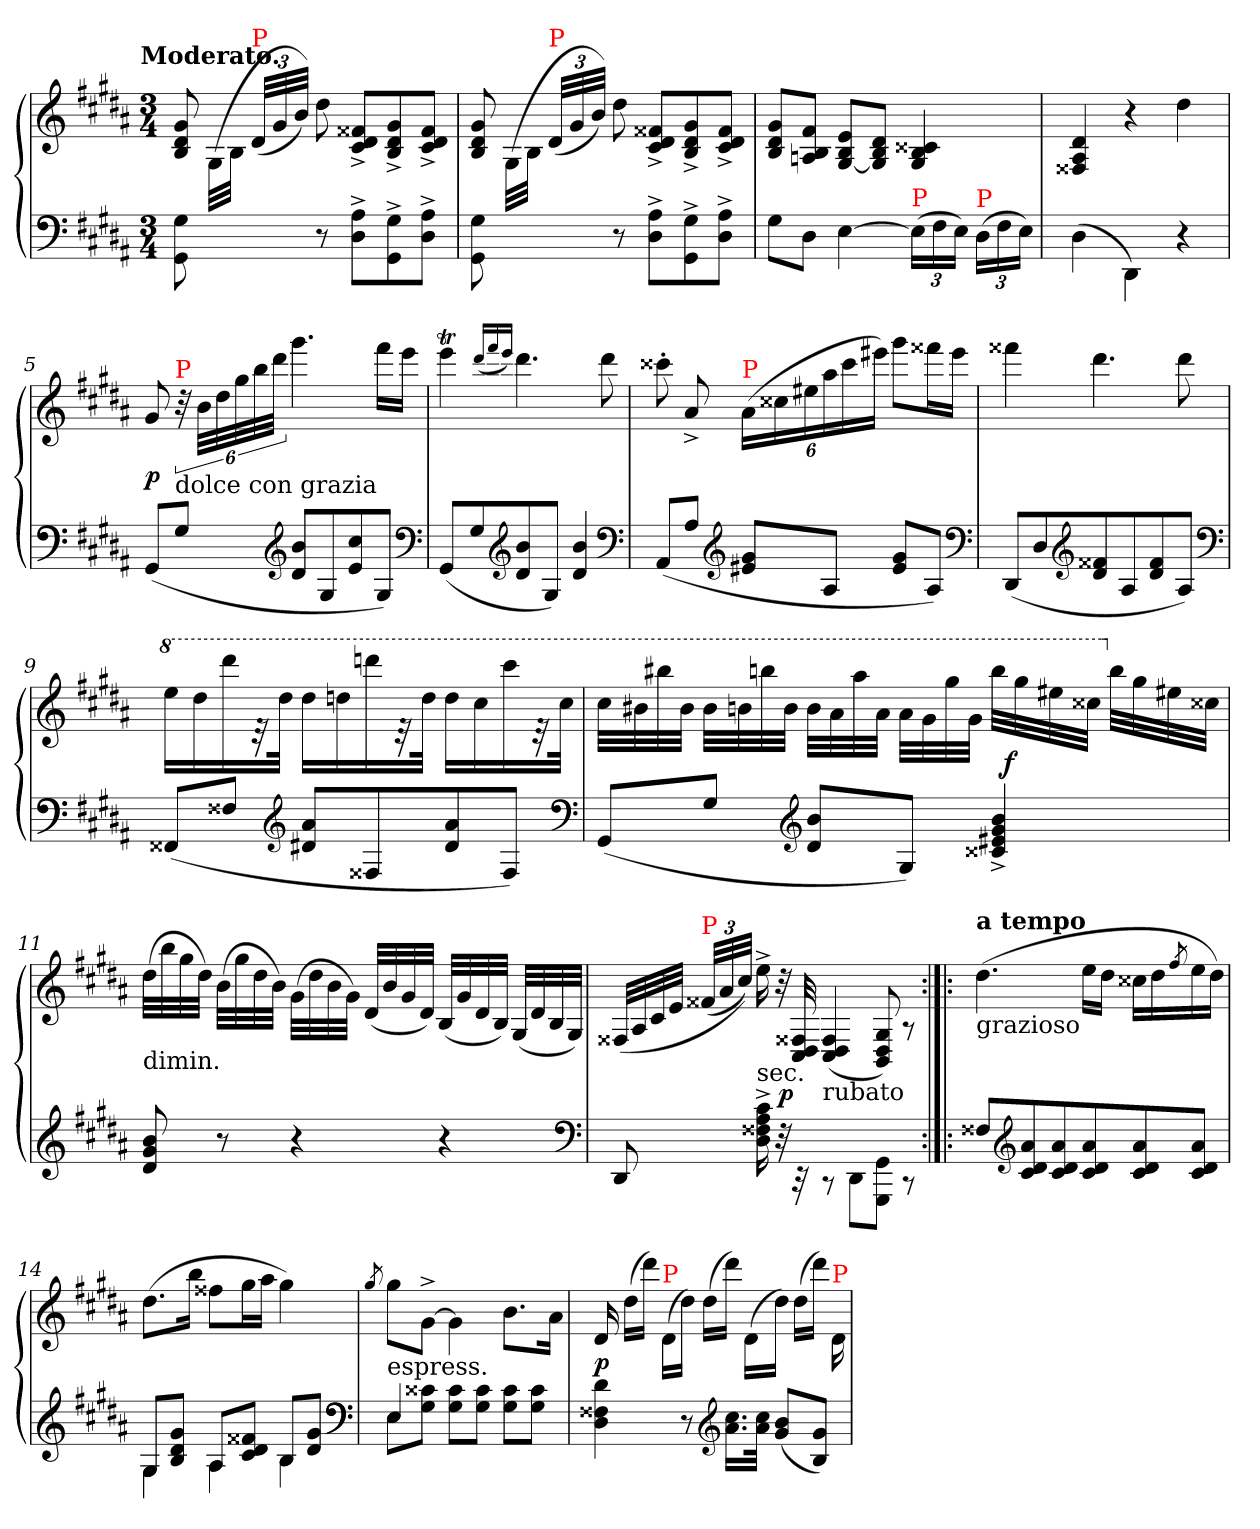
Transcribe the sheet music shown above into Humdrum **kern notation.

**kern	**kern	**dynam
*part1	*part1	*part1
*staff2	*staff1	*staff1/2
*clefF4	*clefG2	*
*k[f#c#g#d#a#]	*k[f#c#g#d#a#]	*
!!LO:TX:omd:t=Moderato.
*M3/4	*M3/4	*
*MM108	*MM108	*
=1	=1	=1
8G#\ 8GG#\	8g# 8d# 8B	.
8ryy	(>32G#\LLL	.
.	32B\JJJ	.
*	*Xbrackettup	*
!	!LO:TX:a:color=red:t=P	!
.	(<48d#LLL	.
.	48g#	.
.	48bJJJ))	.
8r	8dd#	.
8A#^> 8D#^>L	8f##X^< 8d#^< 8c#^<L	.
8G#^> 8GG#^>	8g#^< 8d#^< 8B^<	.
8A#^> 8D#^>J	8f##^< 8d#^< 8c#^<J	.
=2	=2	=2
8G#\ 8GG#\	8g# 8d# 8B	.
8ryy	(>32G#\LLL	.
.	32B\JJJ	.
!	!LO:TX:a:color=red:t=P	!
.	(<48d#LLL	.
.	48g#	.
.	48bJJJ))	.
8r	8dd#	.
8A#^> 8D#^>L	8f##X^< 8d#^< 8c#^<L	.
8G#^> 8GG#^>	8g#^< 8d#^< 8B^<	.
8A#^> 8D#^>J	8f##^< 8d#^< 8c#^<J	.
=3	=3	=3
8G#L	8g# 8d# 8BL	.
8D#\J	8f#/ 8B/ 8An/J	.
[4E\	8e/ 8B/ [8G#/L	.
.	8d#/ 8B/ 8G#]/J	.
*Xbrackettup	*	*
!LO:TX:a:color=red:t=P	!	!
(<24E\LL]	4c##X/ 4B/ 4G#/	.
24F#\	.	.
24E\JJ)	.	.
!LO:TX:a:color=red:t=P	!	!
(<24D#\LL	.	.
24F#\	.	.
24E\JJ)	.	.
=4	=4	=4
(<4D#\	4d#/ 4A#/ 4F##X/	.
4DD#\)	4r	.
4r	4dd#	.
=5	=5	=5
(<8GG#L	8g#	p
*	*brackettup	*
!	!LO:TX:b:t=dolce con grazia	!
!	!LO:TX:a:color=red:t=P	!
8G#J	48r	.
.	48bLLL	.
.	48dd#	.
.	48gg#	.
.	48bb	.
.	(>48ddd#JJJ	.
*clefG2	*	*
8b 8d#L	4.ggg#	.
8G#	.	.
8cc# 8e	.	.
8G#J)	16fff#LL	.
.	16eeeJJ	.
*clefF4	*	*
=6	=6	=6
(<8GG#L	4eeeT	.
8G#	.	.
*clefG2	*	*
.	(>16qqddd#/LL	.
.	16qqfff#/	.
.	16qqeee/JJ)	.
8b 8d#	4.ddd#	.
8G#J)	.	.
4b 4d#	.	.
.	8ddd#	.
*clefF4	*	*
=7	=7	=7
(<8AA#/L	8ccc##X'>	.
8A#J	8a#^<	.
*clefG2	*	*
*	*Xbrackettup	*
!	!LO:TX:a:color=red:t=P	!
8g# 8e#XL	(>24a#LL	.
.	24cc##X	.
.	24ee#X	.
8A#J	24aa#	.
.	24ccc##	.
.	24eee#XJJ)	.
8g# 8e#L	8ggg#L	.
8A#J)	16fff##XL	.
.	16eee#JJ	.
*clefF4	*	*
=8	=8	=8
(8DD#L	4fff##X	.
8D#	.	.
*clefG2	*	*
8f##X 8d#	4.ddd#	.
8A#	.	.
8f## 8d#	.	.
8A#J)	8ddd#	.
*clefF4	*	*
=9	=9	=9
*	*8va	*
(8FF##XL	16eeeLL	.
.	16ddd#	.
8F##XJ	16dddd#	.
.	32rcc	.
.	32ddd#JJk	.
*clefG2	*	*
8a# 8d#XL	16ddd#LL	.
.	16dddn	.
8F##X	16ddddn	.
.	32rcc	.
.	32dddJJk	.
8a# 8d#	16dddLL	.
.	16ccc#	.
8F##J)	16cccc#	.
.	32rcc	.
.	32ccc#JJk	.
*clefF4	*	*
=10	=10	=10
(8GG#L	32ccc#LLL	.
.	32bb#X	.
.	32bbb#X	.
.	32bb#JJJ	.
8G#J	32bb#LLL	.
.	32bbn	.
.	32bbbn	.
.	32bbJJJ	.
*clefG2	*	*
8b 8d#L	32bbLLL	.
.	32aa#	.
.	32aaa#	.
.	32aa#JJJ	.
8G#J)	32aa#LLL	.
.	32gg#	.
.	32ggg#	.
.	32gg#JJJ	.
4b^< 4g#^< 4e#X^< 4c##X^<	32bbbLLL	.
!	!	!LO:DY:rj
.	32ggg#	f
.	32eee#X	.
.	32ccc##XJJJ	.
*	*X8va	*
.	32bbLLL	.
.	32gg#	.
.	32ee#X	.
.	32cc##XJJJ	.
=11	=11	=11
!	!LO:TX:c:t=dimin.	!
8b 8g# 8d#	(>32dd#LLL	.
.	32bb	.
.	32gg#	.
.	32dd#JJJ)	.
8r	(>32bLLL	.
.	32gg#	.
.	32dd#	.
.	32bJJJ)	.
4r	(>32g#\LLL	.
.	32dd#	.
.	32b	.
.	32g#JJJ)	.
.	(<32d#LLL	.
.	32b	.
.	32g#	.
.	32d#JJJ)	.
4r	(<32BLLL	.
.	32g#	.
.	32d#	.
.	32BJJJ)	.
.	(<32G#LLL	.
.	32d#	.
.	32B	.
.	32G#JJJ)	.
*clefF4	*	*
=12	=12	=12
!	!LO:N:vis=32	!
8DD#	(>64F##XLLL	.
!	!LO:N:vis=32	!
.	64A#	.
!	!LO:N:vis=32	!
.	64c#	.
!	!LO:N:vis=32	!
.	64eJJJ	.
!	!LO:TX:a:color=red:t=P	!
.	(<48f##XLLL	.
.	48a#	.
.	48cc#JJJ))	.
!	!LO:TX:b:t=sec.	!
16c#^> 16A#^> 16F##X^> 16D#^>	16ee^>	.
32r	32r	.
!	!	!LO:DY:rj
32rCC	32F##X/ 32D#/ 32C#/	p
!	!LO:TX:b:t=rubato	!
8rCC	(>4F##/ 4D#/ 4C#/	.
8DD#\L	.	.
8GG#\ 8GGG#\J	8G#/ 8D#/ 8BB/)	.
8rCC	8rA	.
=13:|!|:	=13:|!|:	=13:|!|:
!	!LO:TX:a:B:t=a tempo	!
!	!LO:TX:b:t=grazioso	!
8F##XL	(>4.dd#	.
*clefG2	*	*
8a# 8d# 8c#	.	.
8a# 8d# 8c#	.	.
8a# 8d# 8c#	16eeLL	.
.	16dd#JJ	.
8a# 8d# 8c#	16cc##XLL	.
.	16dd#	.
.	8qff#/	.
8a# 8d# 8c#J	16ee	.
.	16dd#JJ)	.
=14	=14	=14
*^	*	*
8G#L	4G#	(>8.dd#L	.
8g# 8d# 8BJ	.	.	.
.	.	16bbJk	.
8A#L	4A#	8ff##XL	.
8f##X 8d# 8c#J	.	16gg#L	.
.	.	16aa#JJ	.
8BL	4B	4gg#)	.
8g# 8d#J	.	.	.
*clefF4	*	*	*
=15	=15	=15	=15
.	.	8qgg#/	.
!	!	!LO:TX:b:t=espress.	!
4E	8EL	8gg#L	.
.	8c##X 8G#J	[8g#^>J	.
4ryy	8c## 8G#L	4g#\]	.
.	8c## 8G#J	.	.
4ryy	8c## 8G#L	8.b\L	.
.	8c## 8G#J	.	.
.	.	16a#Jk	.
*v	*v	*	*
=16	=16	=16
4d# 4F##X 4D#	16d#	p
.	(>16dd#LL	.
.	16ddd#JJ)	.
!	!LO:TX:a:color=red:t=P	!
.	(>16d#\LL	.
8r	16dd#JJ)	.
.	(>16dd#LL	.
*clefG2	*	*
16.cc# 16.a#LL	16ddd#JJ)	.
.	(>16d#\LL	.
32cc# 32a#JJk	.	.
(<8b 8g#L	16dd#JJ)	.
.	(>16dd#LL	.
8g# 8BJ)	16ddd#JJ)	.
!	!LO:TX:a:color=red:t=P	!
.	16d#\	.
=	=	=
*-	*-	*-
